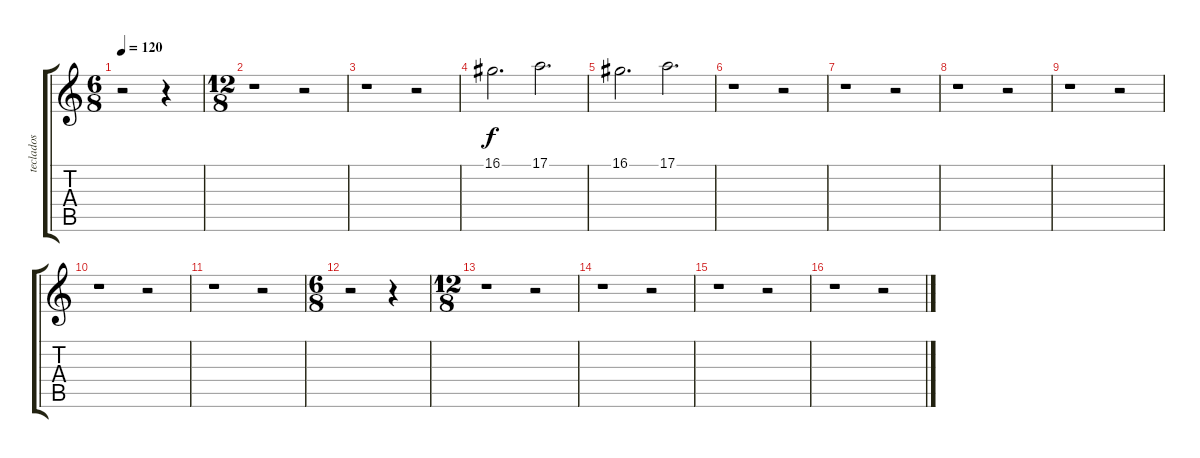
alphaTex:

\track ("teclados" "teclados") {instrument stringensemble1}
\staff {score tabs}
\tuning (E4 B3 G3 D3 A2 E2) {hide}
\ts (6 8)
\tempo 120
\clef g2
\ks c
r.2{dy f} r.4 |
\ts (12 8)
r.1 r.2 |
r.1 r.2 |
16.1.2{d} 17.1.2{d} |
16.1.2{d} 17.1.2{d} |
r.1 r.2 |
r.1 r.2 |
r.1 r.2 |
r.1 r.2 |
r.1 r.2 |
r.1 r.2 |
\ts (6 8)
r.2 r.4 |
\ts (12 8)
r.1 r.2 |
r.1 r.2 |
r.1 r.2 |
r.1 r.2
